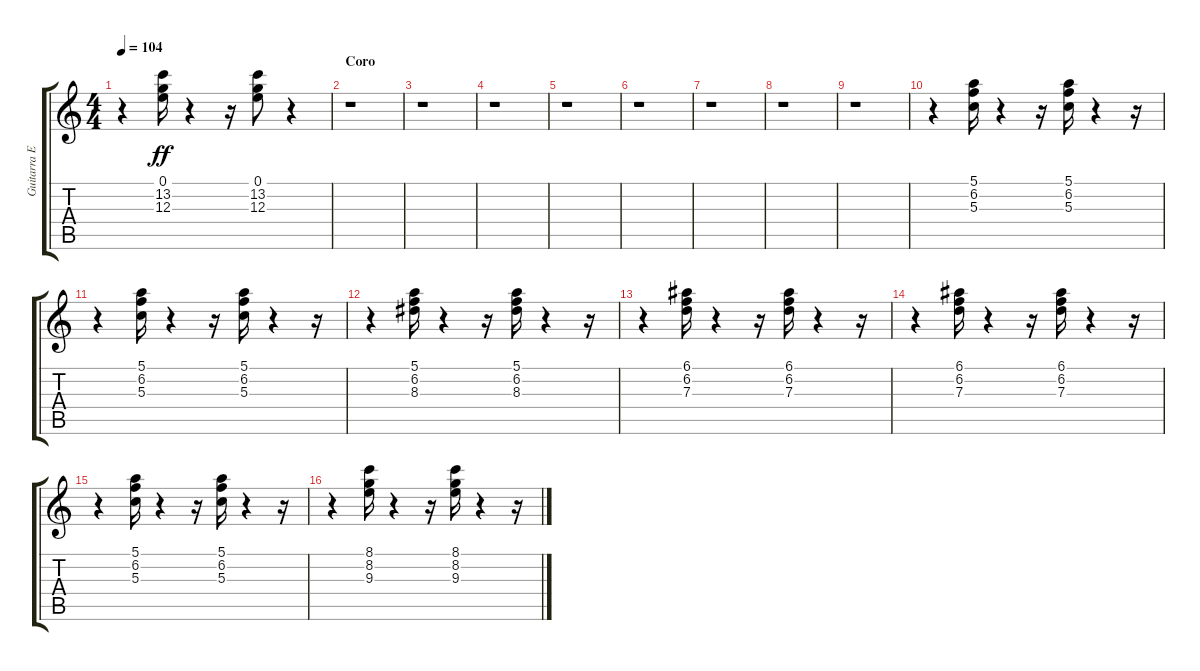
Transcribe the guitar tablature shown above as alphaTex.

\track ("Guitarra Electrica" "Guitarra E") {instrument electricguitarclean}
\staff {score tabs}
\tuning (E4 B3 G3 D3 A2 E2) {hide}
\ts (4 4)
\tempo 104
\clef g2
\ks c
r.4{dy ff} (0.1 13.2 12.3).16 r.4 r.16 (0.1 13.2 12.3).8 r.4 |
\section ("" "Coro")
r.1 |
r.1 |
r.1 |
r.1 |
r.1 |
r.1 |
r.1 |
r.1 |
r.4 (5.1 6.2 5.3).16 r.4 r.16 (5.1 6.2 5.3).16 r.4 r.16 |
r.4 (5.1 6.2 5.3).16 r.4 r.16 (5.1 6.2 5.3).16 r.4 r.16 |
r.4 (5.1 6.2 8.3).16 r.4 r.16 (5.1 6.2 8.3).16 r.4 r.16 |
r.4 (6.1 6.2 7.3).16 r.4 r.16 (6.1 6.2 7.3).16 r.4 r.16 |
r.4 (6.1 6.2 7.3).16 r.4 r.16 (6.1 6.2 7.3).16 r.4 r.16 |
r.4 (5.1 6.2 5.3).16 r.4 r.16 (5.1 6.2 5.3).16 r.4 r.16 |
r.4 (8.1 8.2 9.3).16 r.4 r.16 (8.1 8.2 9.3).16 r.4 r.16
